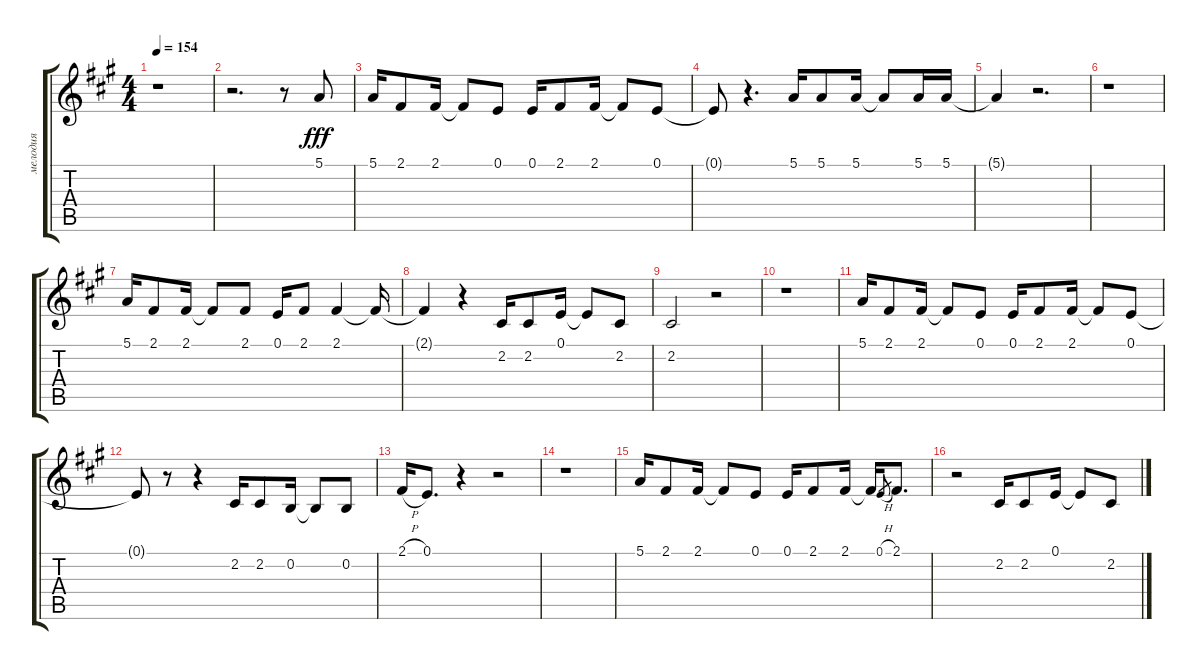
\track ("мелодия" "мелодия") {instrument accordion}
\staff {score tabs}
\tuning (E4 B3 G3 D3 A2 E2) {hide}
\ts (4 4)
\tempo 154
\clef g2
\ks f#minor
r.1{dy fff} |
r.2{d} r.8 5.1.8 |
5.1.16 2.1.8 2.1.16 2.1{t}.8 0.1.8 0.1.16 2.1.8 2.1.16 2.1{t}.8 0.1.8 |
0.1{t}.8 r.4{d} 5.1.16 5.1.8 5.1.16 5.1{t}.8 5.1.16 5.1.16 |
5.1{t}.4 r.2{d} |
r.1 |
5.1.16 2.1.8 2.1.16 2.1{t}.8 2.1.8 0.1.16 2.1.8 2.1.4 2.1{t}.16 |
2.1{t}.4 r.4 2.2.16 2.2.8 0.1.16 0.1{t}.8 2.2.8 |
2.2.2 r.2 |
r.1 |
5.1.16 2.1.8 2.1.16 2.1{t}.8 0.1.8 0.1.16 2.1.8 2.1.16 2.1{t}.8 0.1.8 |
0.1{t}.8 r.8 r.4 2.2.16 2.2.8 0.2.16 0.2{t}.8 0.2.8 |
2.1{h}.16 0.1.8{d} r.4 r.2 |
r.1 |
5.1.16 2.1.8 2.1.16 2.1{t}.8 0.1.8 0.1.16 2.1.8 2.1.16 2.1{t}.16 0.1{h}.8{gr} 2.1.8{d} |
r.2 2.2.16 2.2.8 0.1.16 0.1{t}.8 2.2.8
